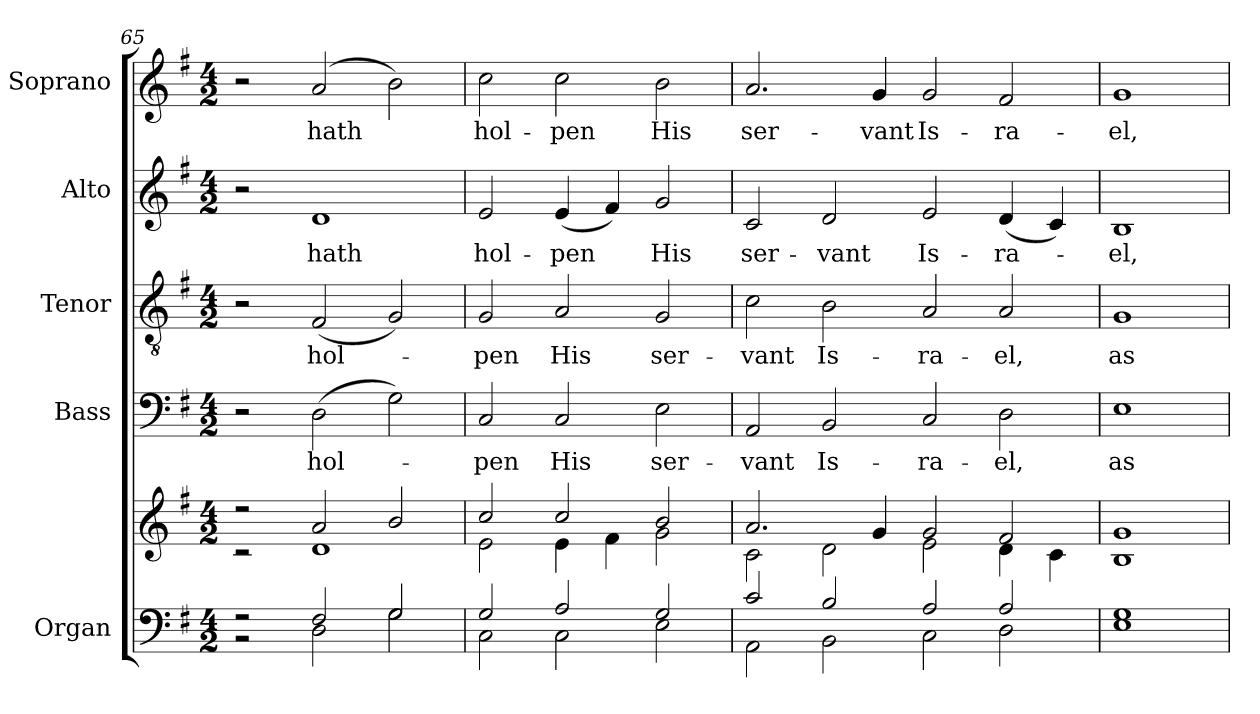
**kern	**kern	**kern	**text	**kern	**text	**kern	**text	**kern	**text
*part5	*part5	*part4	*part4	*part3	*part3	*part2	*part2	*part1	*part1
*staff6	*staff5	*staff4	*staff4	*staff3	*staff3	*staff2	*staff2	*staff1	*staff1
*I"Organ	*	*I"Bass	*	*I"Tenor	*	*I"Alto	*	*I"Soprano	*
*I'Org.	*	*I'B.	*	*I'T.	*	*I'A.	*	*I'S.	*
*clefF4	*clefG2	*clefF4	*	*clefGv2	*	*clefG2	*	*clefG2	*
*	*	*	*	*ITrd7c12	*	*	*	*	*
*k[f#]	*k[f#]	*k[f#]	*	*k[f#]	*	*k[f#]	*	*k[f#]	*
*G:	*G:	*G:	*	*G:	*	*G:	*	*G:	*
*M4/2	*M4/2	*M4/2	*	*M4/2	*	*M4/2	*	*M4/2	*
=65	=65	=65	=65	=65	=65	=65	=65	=65	=65
*^	*^	*	*	*	*	*	*	*	*
2r	2r	2r	2r	2r	.	2r	.	2r	.	2r	.
!	!	!	!	!	!LO:LY:b:color=#000000	!	!	!	!	!	!
!	!	!	!	!	!	!	!LO:LY:b:color=#000000	!	!	!	!
!	!	!	!	!	!	!	!	!	!LO:LY:b:color=#000000	!	!
!	!	!	!	!	!	!	!	!	!	!	!LO:LY:b:color=#000000
2F#i/	2Di\	2ai/	1di	(2Di\	hol-	(2FF#i/	hol-	1di	hath	(2ai/	hath
2Gi/	2Gi\	2bi/	.	2Gi\)	.	2GGi/)	.	.	.	2bi\)	.
=66	=66	=66	=66	=66	=66	=66	=66	=66	=66	=66	=66
!	!	!	!	!	!LO:LY:b:color=#000000	!	!	!	!	!	!
!	!	!	!	!	!	!	!LO:LY:b:color=#000000	!	!	!	!
!	!	!	!	!	!	!	!	!	!LO:LY:b:color=#000000	!	!
!	!	!	!	!	!	!	!	!	!	!	!LO:LY:b:color=#000000
2Gi/	2Ci\	2cci/	2ei\	2Ci/	-pen	2GGi/	-pen	2ei/	hol-	2cci\	hol-
!	!	!	!	!	!LO:LY:b:color=#000000	!	!	!	!	!	!
!	!	!	!	!	!	!	!LO:LY:b:color=#000000	!	!	!	!
!	!	!	!	!	!	!	!	!	!LO:LY:b:color=#000000	!	!
!	!	!	!	!	!	!	!	!	!	!	!LO:LY:b:color=#000000
2Ai/	2Ci\	2cci/	4ei\	2Ci/	His	2AAi/	His	(4ei/	-pen	2cci\	-pen
.	.	.	4f#i\	.	.	.	.	4f#i/)	.	.	.
!	!	!	!	!	!LO:LY:b:color=#000000	!	!	!	!	!	!
!	!	!	!	!	!	!	!LO:LY:b:color=#000000	!	!	!	!
!	!	!	!	!	!	!	!	!	!LO:LY:b:color=#000000	!	!
!	!	!	!	!	!	!	!	!	!	!	!LO:LY:b:color=#000000
2Gi/	2Ei\	2bi/	2gi\	2Ei\	ser-	2GGi/	ser-	2gi/	His	2bi\	His
=67	=67	=67	=67	=67	=67	=67	=67	=67	=67	=67	=67
!	!	!	!	!	!LO:LY:b:color=#000000	!	!	!	!	!	!
!	!	!	!	!	!	!	!LO:LY:b:color=#000000	!	!	!	!
!	!	!	!	!	!	!	!	!	!LO:LY:b:color=#000000	!	!
!	!	!	!	!	!	!	!	!	!	!	!LO:LY:b:color=#000000
2ci/	2AAi\	2.ai/	2ci\	2AAi/	-vant	2Ci\	-vant	2ci/	ser-	2.ai/	ser-
!	!	!	!	!	!LO:LY:b:color=#000000	!	!	!	!	!	!
!	!	!	!	!	!	!	!LO:LY:b:color=#000000	!	!	!	!
!	!	!	!	!	!	!	!	!	!LO:LY:b:color=#000000	!	!
2Bi/	2BBi\	.	2di\	2BBi/	Is-	2BBi\	Is-	2di/	-vant	.	.
!	!	!	!	!	!	!	!	!	!	!	!LO:LY:b:color=#000000
.	.	4gi/	.	.	.	.	.	.	.	4gi/	-vant
!	!	!	!	!	!LO:LY:b:color=#000000	!	!	!	!	!	!
!	!	!	!	!	!	!	!LO:LY:b:color=#000000	!	!	!	!
!	!	!	!	!	!	!	!	!	!LO:LY:b:color=#000000	!	!
!	!	!	!	!	!	!	!	!	!	!	!LO:LY:b:color=#000000
2Ai/	2Ci\	2gi/	2ei\	2Ci/	-ra-	2AAi/	-ra-	2ei/	Is-	2gi/	Is-
!	!	!	!	!	!LO:LY:b:color=#000000	!	!	!	!	!	!
!	!	!	!	!	!	!	!LO:LY:b:color=#000000	!	!	!	!
!	!	!	!	!	!	!	!	!	!LO:LY:b:color=#000000	!	!
!	!	!	!	!	!	!	!	!	!	!	!LO:LY:b:color=#000000
2Ai/	2Di\	2f#i/	4di\	2Di\	-el,	2AAi/	-el,	(4di/	-ra-	2f#i/	-ra-
.	.	.	4ci\	.	.	.	.	4ci/)	.	.	.
=68	=68	=68	=68	=68	=68	=68	=68	=68	=68	=68	=68
!	!	!	!	!	!LO:LY:b:color=#000000	!	!	!	!	!	!
!	!	!	!	!	!	!	!LO:LY:b:color=#000000	!	!	!	!
!	!	!	!	!	!	!	!	!	!LO:LY:b:color=#000000	!	!
!	!	!	!	!	!	!	!	!	!	!	!LO:LY:b:color=#000000
1Gi	1Ei	1gi	1Bi	1Ei	as	1GGi	as	1Bi	-el,	1gi	-el,
*v	*v	*	*	*	*	*	*	*	*	*	*
*	*v	*v	*	*	*	*	*	*	*	*
=	=	=	=	=	=	=	=	=	=
*-	*-	*-	*-	*-	*-	*-	*-	*-	*-
